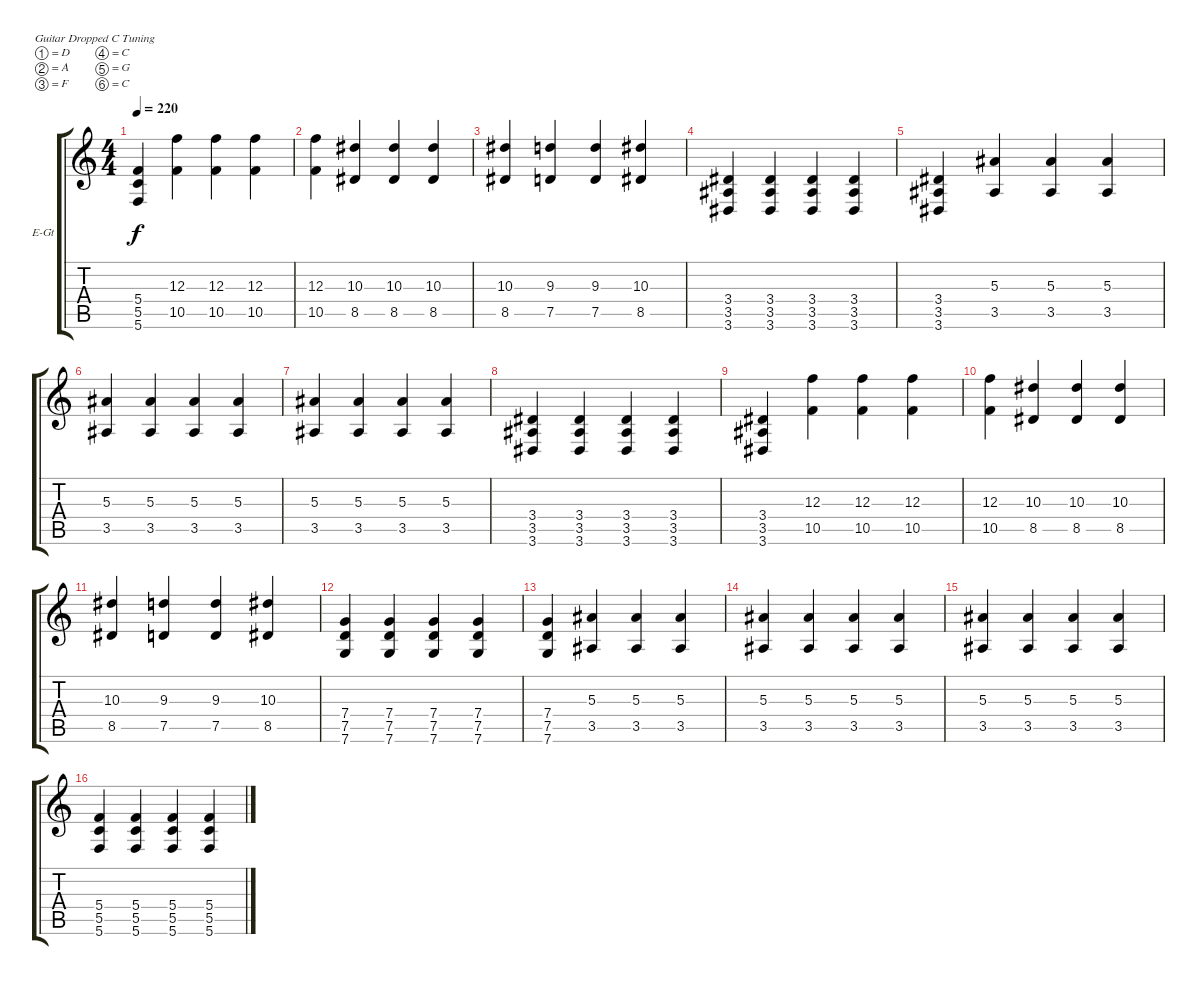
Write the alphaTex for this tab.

\bracketExtendMode groupsimilarinstruments
\firstSystemTrackNameOrientation horizontal
\otherSystemsTrackNameOrientation horizontal
\track ("Lead" "E-Gt") {instrument distortionguitar}
\staff {score tabs}
\tuning (D4 A3 F3 C3 G2 C2)
\ts (4 4)
\tempo 220
\clef g2
\ks c
(5.4 5.5 5.6).4{dy f} (12.3 10.5).4 (12.3 10.5).4 (12.3 10.5).4 |
(12.3 10.5).4 (10.3 8.5).4 (10.3 8.5).4 (10.3 8.5).4 |
(10.3 8.5).4 (9.3 7.5).4 (9.3 7.5).4 (10.3 8.5).4 |
(3.4 3.5 3.6).4 (3.4 3.5 3.6).4 (3.4 3.5 3.6).4 (3.4 3.5 3.6).4 |
(3.4 3.5 3.6).4 (5.3 3.5).4 (5.3 3.5).4 (5.3 3.5).4 |
(5.3 3.5).4 (5.3 3.5).4 (5.3 3.5).4 (5.3 3.5).4 |
(5.3 3.5).4 (5.3 3.5).4 (5.3 3.5).4 (5.3 3.5).4 |
(3.4 3.5 3.6).4 (3.4 3.5 3.6).4 (3.4 3.5 3.6).4 (3.4 3.5 3.6).4 |
(3.4 3.5 3.6).4 (12.3 10.5).4 (12.3 10.5).4 (12.3 10.5).4 |
(12.3 10.5).4 (10.3 8.5).4 (10.3 8.5).4 (10.3 8.5).4 |
(10.3 8.5).4 (9.3 7.5).4 (9.3 7.5).4 (10.3 8.5).4 |
(7.4 7.5 7.6).4 (7.4 7.5 7.6).4 (7.4 7.5 7.6).4 (7.4 7.5 7.6).4 |
(7.4 7.5 7.6).4 (5.3 3.5).4 (5.3 3.5).4 (5.3 3.5).4 |
(5.3 3.5).4 (5.3 3.5).4 (5.3 3.5).4 (5.3 3.5).4 |
(5.3 3.5).4 (5.3 3.5).4 (5.3 3.5).4 (5.3 3.5).4 |
(5.4 5.5 5.6).4 (5.4 5.5 5.6).4 (5.4 5.5 5.6).4 (5.4 5.5 5.6).4
